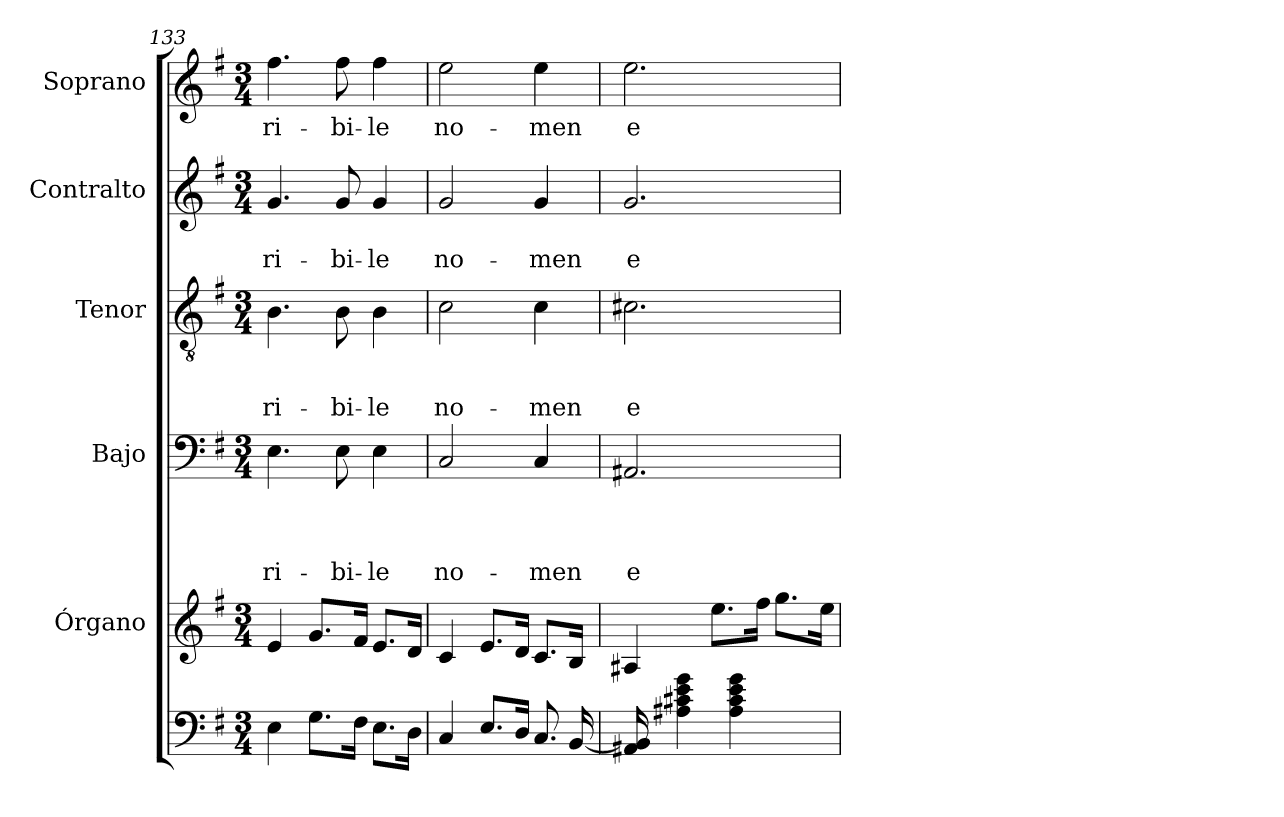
**kern	**kern	**kern	**text	**text	**text	**text	**kern	**text	**text	**text	**kern	**text	**text	**kern	**text
*part6	*part5	*part4	*part4	*part4	*part4	*part4	*part3	*part3	*part3	*part3	*part2	*part2	*part2	*part1	*part1
*staff6	*staff5	*staff4	*staff4	*staff4	*staff4	*staff4	*staff3	*staff3	*staff3	*staff3	*staff2	*staff2	*staff2	*staff1	*staff1
*	*I"Órgano	*I"Bajo	*	*	*	*	*I"Tenor	*	*	*	*I"Contralto	*	*	*I"Soprano	*
!!LO:LB:g=z
*clefF4	*clefG2	*clefF4	*	*	*	*	*clefGv2	*	*	*	*clefG2	*	*	*clefG2	*
*k[f#]	*k[f#]	*k[f#]	*	*	*	*	*k[f#]	*	*	*	*k[f#]	*	*	*k[f#]	*
*G:	*G:	*G:	*	*	*	*	*G:	*	*	*	*G:	*	*	*G:	*
*M3/4	*M3/4	*M3/4	*	*	*	*	*M3/4	*	*	*	*M3/4	*	*	*M3/4	*
=133	=133	=133	=133	=133	=133	=133	=133	=133	=133	=133	=133	=133	=133	=133	=133
!	!	!	!	!	!	!LO:LY:b	!	!	!	!LO:LY:b	!	!	!LO:LY:b	!	!LO:LY:b
4E\	4e/	4.E\	.	.	.	-ri-	4.B\	.	.	-ri-	4.g/	.	-ri-	4.ff#\	-ri-
8.G\L	8.g/L	.	.	.	.	.	.	.	.	.	.	.	.	.	.
!	!	!	!	!	!	!LO:LY:b	!	!	!	!LO:LY:b	!	!	!LO:LY:b	!	!LO:LY:b
.	.	8E\	.	.	.	-bi-	8B\	.	.	-bi-	8g/	.	-bi-	8ff#\	-bi-
16F#\Jk	16f#/Jk	.	.	.	.	.	.	.	.	.	.	.	.	.	.
!	!	!	!	!	!	!LO:LY:b	!	!	!	!LO:LY:b	!	!	!LO:LY:b	!	!LO:LY:b
8.E\L	8.e/L	4E\	.	.	.	-le	4B\	.	.	-le	4g/	.	-le	4ff#\	-le
16D\Jk	16d/Jk	.	.	.	.	.	.	.	.	.	.	.	.	.	.
=134	=134	=134	=134	=134	=134	=134	=134	=134	=134	=134	=134	=134	=134	=134	=134
!	!	!	!	!	!	!LO:LY:b	!	!	!	!LO:LY:b	!	!	!LO:LY:b	!	!LO:LY:b
4C/	4c/	2C/	.	.	.	no-	2c\	.	.	no-	2g/	.	no-	2ee\	no-
8.E/L	8.e/L	.	.	.	.	.	.	.	.	.	.	.	.	.	.
16D/Jk	16d/Jk	.	.	.	.	.	.	.	.	.	.	.	.	.	.
!	!	!	!	!	!	!LO:LY:b	!	!	!	!LO:LY:b	!	!	!LO:LY:b	!	!LO:LY:b
8.C/	8.c/L	4C/	.	.	.	-men	4c\	.	.	-men	4g/	.	-men	4ee\	-men
[<16BB/	16B/Jk	.	.	.	.	.	.	.	.	.	.	.	.	.	.
=135	=135	=135	=135	=135	=135	=135	=135	=135	=135	=135	=135	=135	=135	=135	=135
!	!	!	!	!	!	!LO:LY:b	!	!	!	!LO:LY:b	!	!	!LO:LY:b	!	!LO:LY:b
16AA#X/ 16BB/]	4A#X/	2.AA#X/	.	.	.	e-	2.c#X\	.	.	e-	2.g/	.	e-	2.ee\	e-
4A#X\ 4c#X\ 4e\ 4g\	.	.	.	.	.	.	.	.	.	.	.	.	.	.	.
.	8.ee\L	.	.	.	.	.	.	.	.	.	.	.	.	.	.
4A#\ 4c#\ 4e\ 4g\	.	.	.	.	.	.	.	.	.	.	.	.	.	.	.
.	16ff#\Jk	.	.	.	.	.	.	.	.	.	.	.	.	.	.
.	8.gg\L	.	.	.	.	.	.	.	.	.	.	.	.	.	.
8.ryy	.	.	.	.	.	.	.	.	.	.	.	.	.	.	.
.	16ee\Jk	.	.	.	.	.	.	.	.	.	.	.	.	.	.
=	=	=	=	=	=	=	=	=	=	=	=	=	=	=	=
*-	*-	*-	*-	*-	*-	*-	*-	*-	*-	*-	*-	*-	*-	*-	*-
